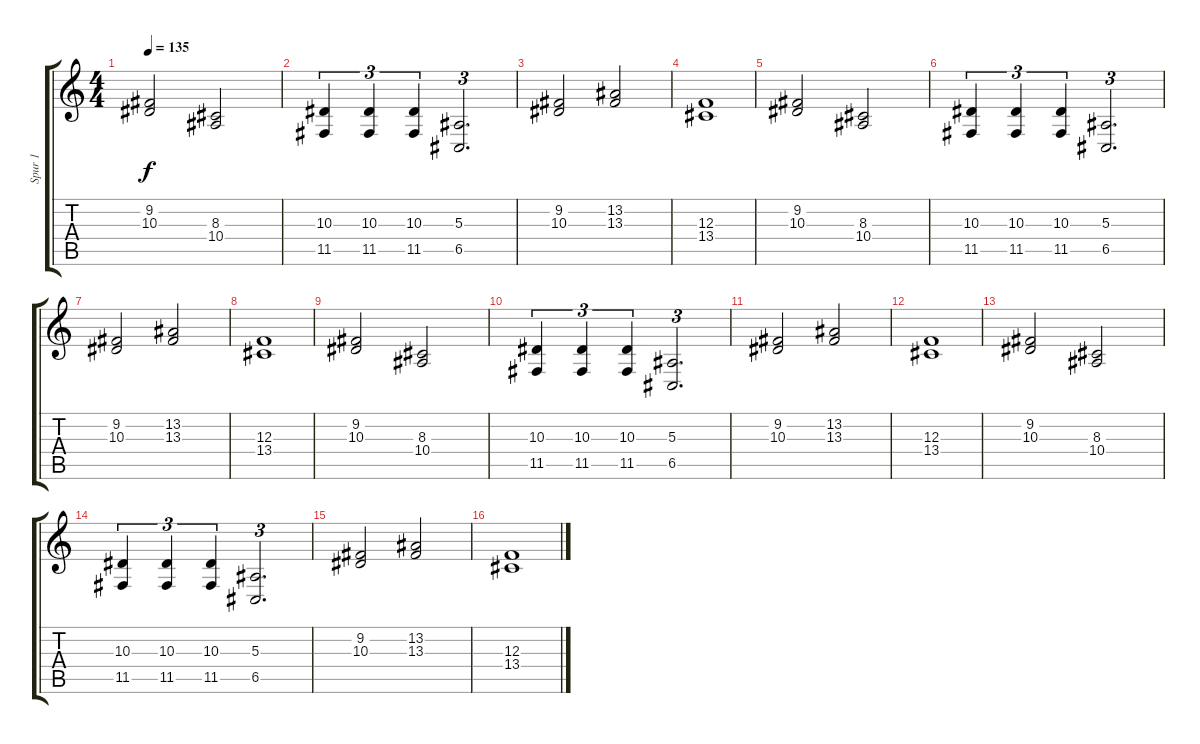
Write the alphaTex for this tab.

\track ("Spur 1" "Spur 1") {instrument stringensemble1}
\staff {score tabs}
\tuning (D4 A3 F3 C3 G2 D2) {hide}
\ts (4 4)
\tempo 135
\clef g2
\ks c
(9.2 10.3).2{dy f} (8.3 10.4).2 |
(10.3 11.5).4{tu (3 2)} (10.3 11.5).4{tu (3 2)} (10.3 11.5).4{tu (3 2)} (5.3 6.5).2{d tu (3 2)} |
(9.2 10.3).2 (13.2 13.3).2 |
(12.3 13.4).1 |
(9.2 10.3).2 (8.3 10.4).2 |
(10.3 11.5).4{tu (3 2)} (10.3 11.5).4{tu (3 2)} (10.3 11.5).4{tu (3 2)} (5.3 6.5).2{d tu (3 2)} |
(9.2 10.3).2 (13.2 13.3).2 |
(12.3 13.4).1 |
(9.2 10.3).2 (8.3 10.4).2 |
(10.3 11.5).4{tu (3 2)} (10.3 11.5).4{tu (3 2)} (10.3 11.5).4{tu (3 2)} (5.3 6.5).2{d tu (3 2)} |
(9.2 10.3).2 (13.2 13.3).2 |
(12.3 13.4).1 |
(9.2 10.3).2 (8.3 10.4).2 |
(10.3 11.5).4{tu (3 2)} (10.3 11.5).4{tu (3 2)} (10.3 11.5).4{tu (3 2)} (5.3 6.5).2{d tu (3 2)} |
(9.2 10.3).2 (13.2 13.3).2 |
(12.3 13.4).1
